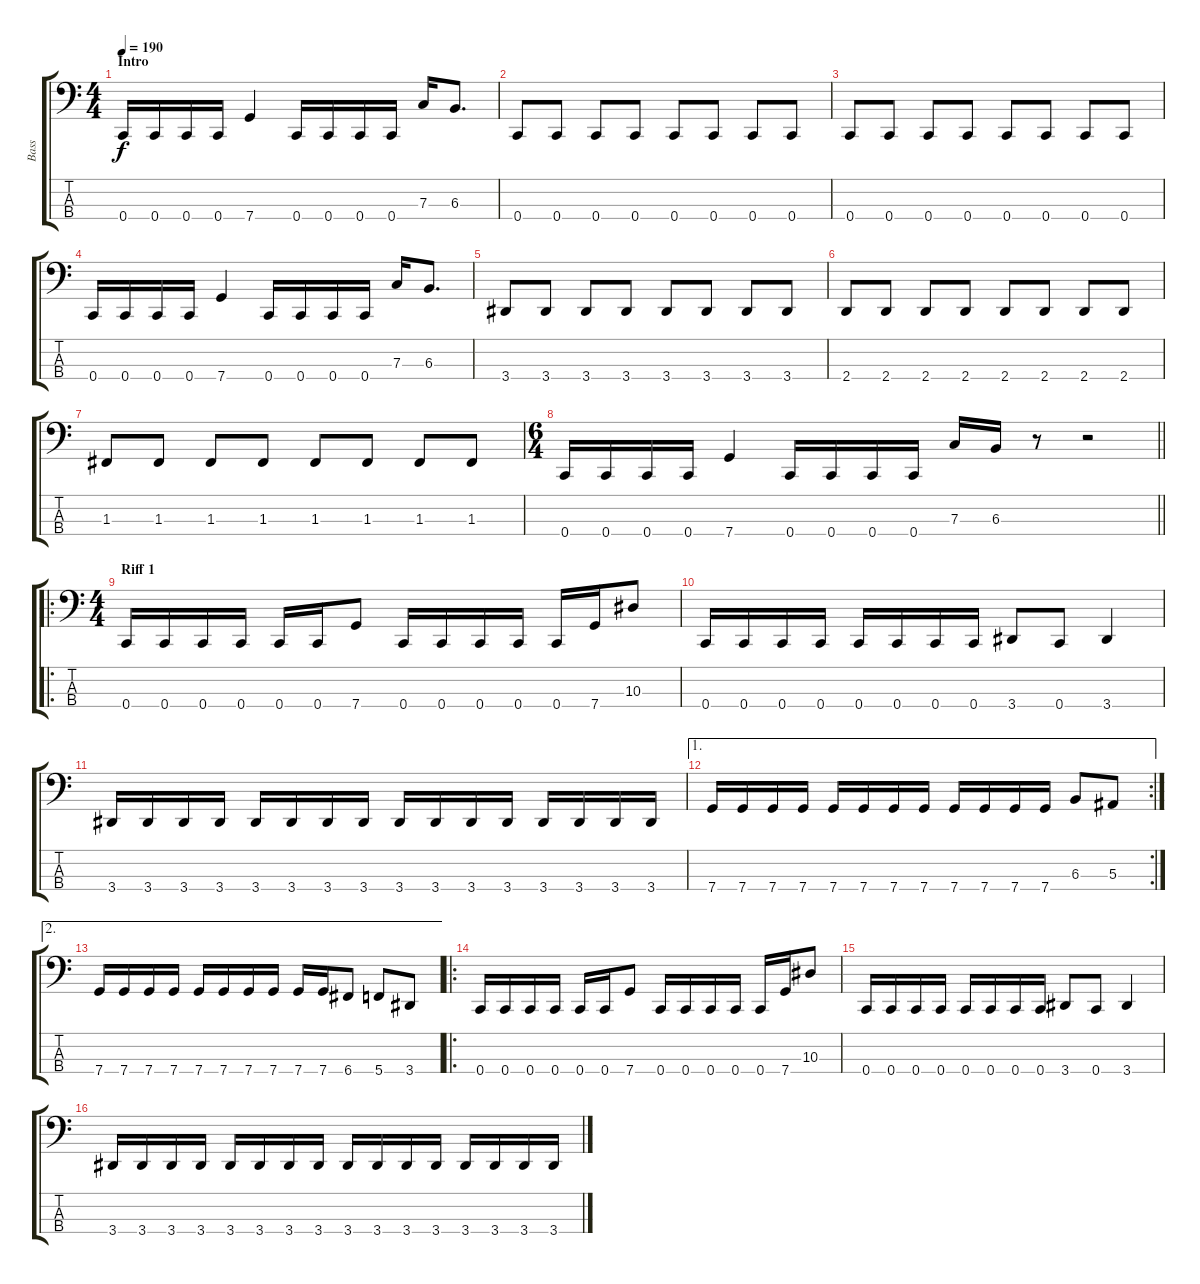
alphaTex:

\track ("Bass" "Bass") {instrument electricbasspick}
\staff {score tabs}
\tuning (Eb2 Bb1 F1 C1) {hide}
\ts (4 4)
\section ("" "Intro")
\tempo 190
\clef f4
\ks c
0.4.16{dy f instrument electricbasspick} 0.4.16 0.4.16 0.4.16 7.4.4 0.4.16 0.4.16 0.4.16 0.4.16 7.3.16 6.3.8{d} |
0.4.8 0.4.8 0.4.8 0.4.8 0.4.8 0.4.8 0.4.8 0.4.8 |
0.4.8 0.4.8 0.4.8 0.4.8 0.4.8 0.4.8 0.4.8 0.4.8 |
0.4.16 0.4.16 0.4.16 0.4.16 7.4.4 0.4.16 0.4.16 0.4.16 0.4.16 7.3.16 6.3.8{d} |
3.4.8 3.4.8 3.4.8 3.4.8 3.4.8 3.4.8 3.4.8 3.4.8 |
2.4.8 2.4.8 2.4.8 2.4.8 2.4.8 2.4.8 2.4.8 2.4.8 |
1.3.8 1.3.8 1.3.8 1.3.8 1.3.8 1.3.8 1.3.8 1.3.8 |
\ts (6 4)
\barLineRight lightlight
0.4.16 0.4.16 0.4.16 0.4.16 7.4.4 0.4.16 0.4.16 0.4.16 0.4.16 7.3.16 6.3.16 r.8 r.2 |
\ro
\ts (4 4)
\section ("" "Riff 1")
0.4.16 0.4.16 0.4.16 0.4.16 0.4.16 0.4.16 7.4.8 0.4.16 0.4.16 0.4.16 0.4.16 0.4.16 7.4.16 10.3.8 |
0.4.16 0.4.16 0.4.16 0.4.16 0.4.16 0.4.16 0.4.16 0.4.16 3.4.8 0.4.8 3.4.4 |
3.4.16 3.4.16 3.4.16 3.4.16 3.4.16 3.4.16 3.4.16 3.4.16 3.4.16 3.4.16 3.4.16 3.4.16 3.4.16 3.4.16 3.4.16 3.4.16 |
\ae 1
\rc 2
7.4.16 7.4.16 7.4.16 7.4.16 7.4.16 7.4.16 7.4.16 7.4.16 7.4.16 7.4.16 7.4.16 7.4.16 6.3.8 5.3.8 |
\ae 2
7.4.16 7.4.16 7.4.16 7.4.16 7.4.16 7.4.16 7.4.16 7.4.16 7.4.16 7.4.16 6.4.8 5.4.8 3.4.8 |
\ro
0.4.16 0.4.16 0.4.16 0.4.16 0.4.16 0.4.16 7.4.8 0.4.16 0.4.16 0.4.16 0.4.16 0.4.16 7.4.16 10.3.8 |
0.4.16 0.4.16 0.4.16 0.4.16 0.4.16 0.4.16 0.4.16 0.4.16 3.4.8 0.4.8 3.4.4 |
3.4.16 3.4.16 3.4.16 3.4.16 3.4.16 3.4.16 3.4.16 3.4.16 3.4.16 3.4.16 3.4.16 3.4.16 3.4.16 3.4.16 3.4.16 3.4.16
